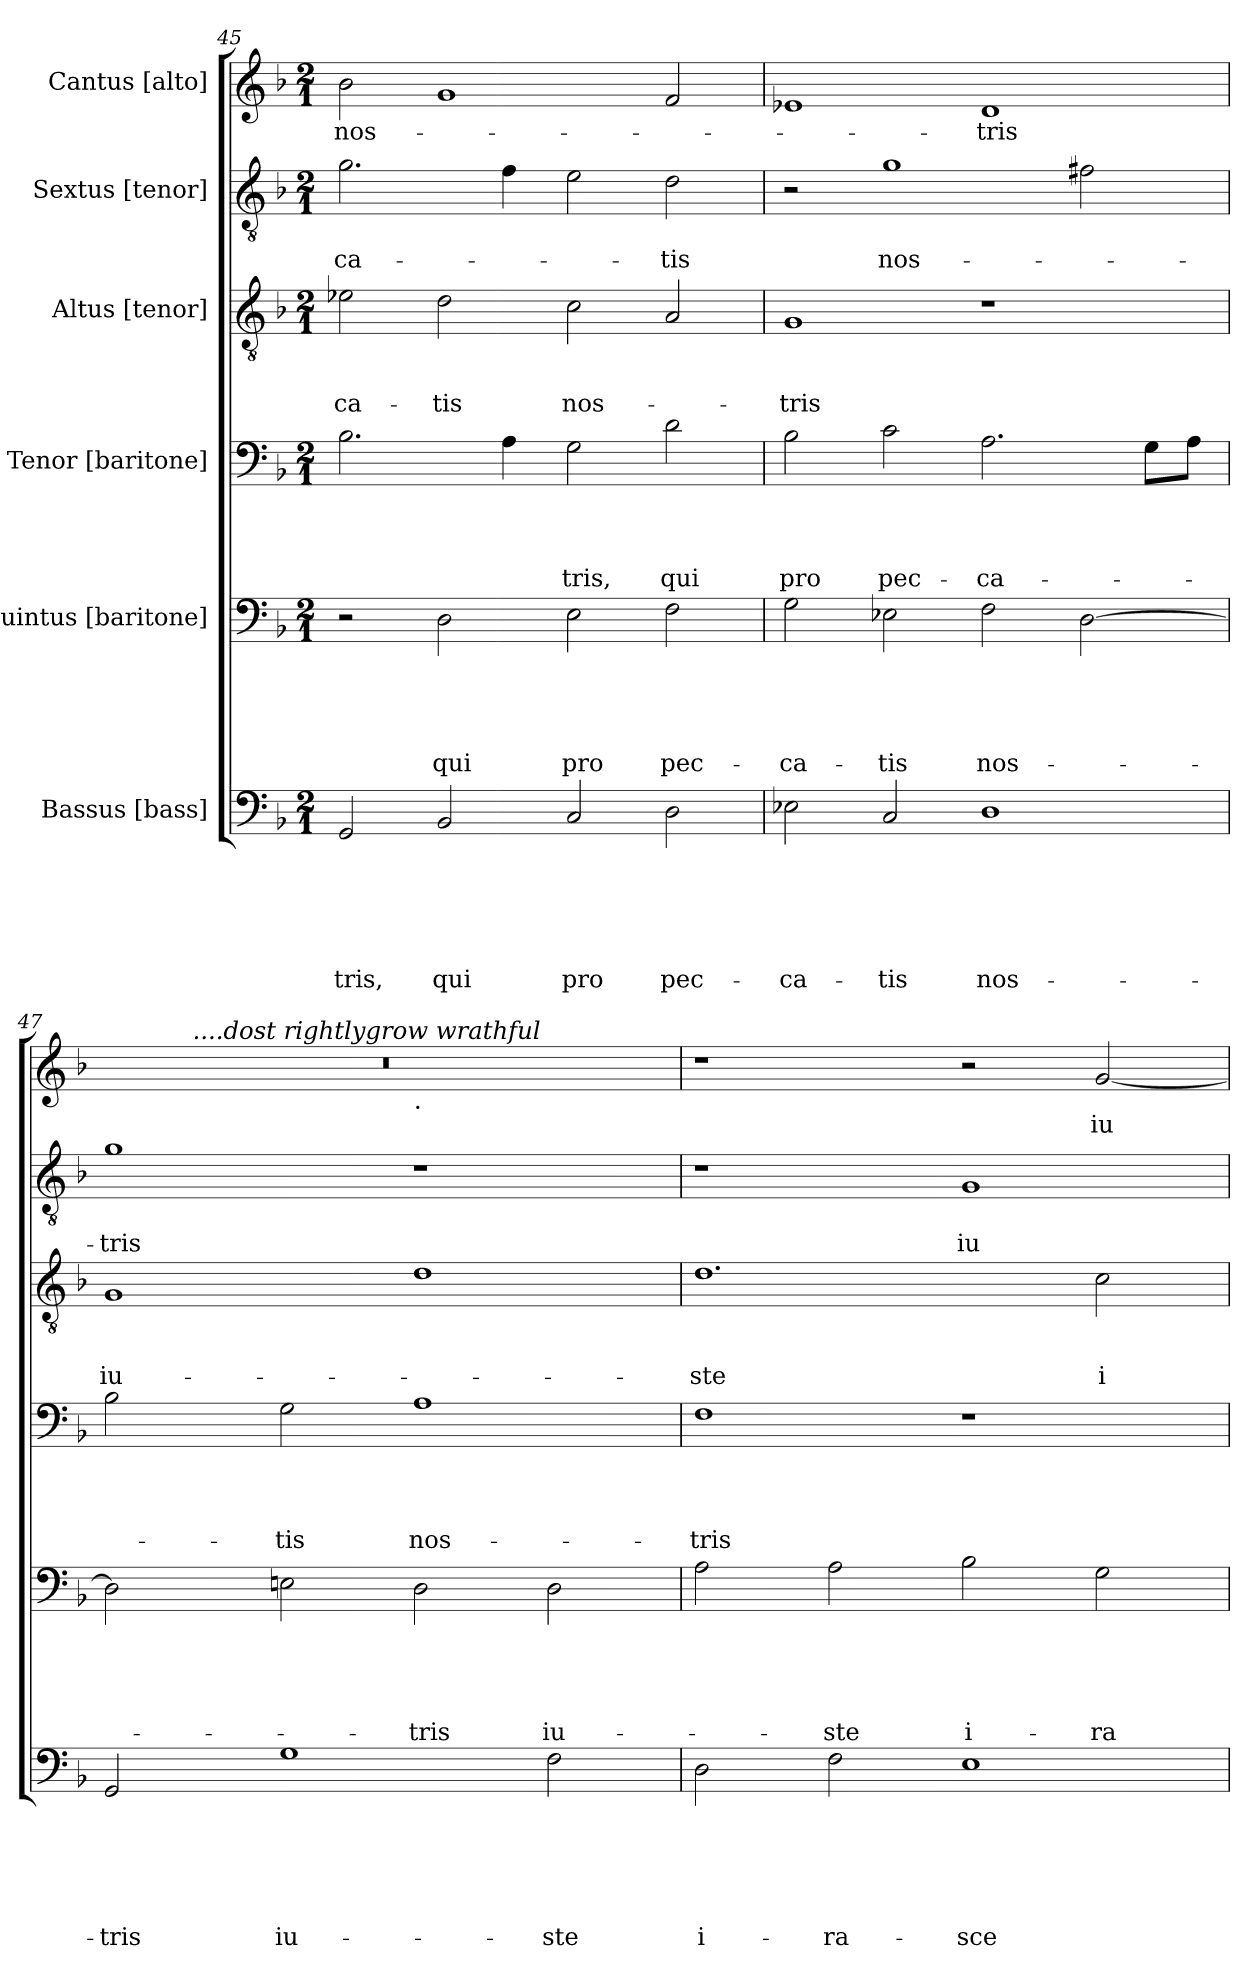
**kern	**text	**text	**text	**text	**text	**text	**kern	**text	**text	**text	**text	**text	**kern	**text	**text	**text	**text	**kern	**text	**text	**text	**kern	**text	**text	**kern	**text
*part6	*part6	*part6	*part6	*part6	*part6	*part6	*part5	*part5	*part5	*part5	*part5	*part5	*part4	*part4	*part4	*part4	*part4	*part3	*part3	*part3	*part3	*part2	*part2	*part2	*part1	*part1
*staff6	*staff6	*staff6	*staff6	*staff6	*staff6	*staff6	*staff5	*staff5	*staff5	*staff5	*staff5	*staff5	*staff4	*staff4	*staff4	*staff4	*staff4	*staff3	*staff3	*staff3	*staff3	*staff2	*staff2	*staff2	*staff1	*staff1
*I"Bassus [bass]	*	*	*	*	*	*	*I"Quintus [baritone]	*	*	*	*	*	*I"Tenor [baritone]	*	*	*	*	*I"Altus [tenor]	*	*	*	*I"Sextus [tenor]	*	*	*I"Cantus [alto]	*
*clefF4	*	*	*	*	*	*	*clefF4	*	*	*	*	*	*clefF4	*	*	*	*	*clefGv2	*	*	*	*clefGv2	*	*	*clefG2	*
*k[b-]	*	*	*	*	*	*	*k[b-]	*	*	*	*	*	*k[b-]	*	*	*	*	*k[b-]	*	*	*	*k[b-]	*	*	*k[b-]	*
*F:	*	*	*	*	*	*	*F:	*	*	*	*	*	*F:	*	*	*	*	*F:	*	*	*	*F:	*	*	*F:	*
*M2/1	*	*	*	*	*	*	*M2/1	*	*	*	*	*	*M2/1	*	*	*	*	*M2/1	*	*	*	*M2/1	*	*	*M2/1	*
=45	=45	=45	=45	=45	=45	=45	=45	=45	=45	=45	=45	=45	=45	=45	=45	=45	=45	=45	=45	=45	=45	=45	=45	=45	=45	=45
!	!	!	!	!	!	!LO:LY:b	!	!	!	!	!	!	!	!	!	!	!	!	!	!	!LO:LY:b	!	!	!LO:LY:b	!	!LO:LY:b
2GG/	.	.	.	.	.	-tris,	2r	.	.	.	.	.	2.B-\	.	.	.	.	2e-X\	.	.	-ca-	2.g\	.	-ca-	2b-\	nos-
!	!	!	!	!	!	!LO:LY:b	!	!	!	!	!	!LO:LY:b	!	!	!	!	!	!	!	!	!LO:LY:b	!	!	!	!	!
2BB-/	.	.	.	.	.	qui	2D\	.	.	.	.	qui	.	.	.	.	.	2d\	.	.	-tis	.	.	.	1g	.
.	.	.	.	.	.	.	.	.	.	.	.	.	4A\	.	.	.	.	.	.	.	.	4f\	.	.	.	.
!	!	!	!	!	!	!LO:LY:b	!	!	!	!	!	!LO:LY:b	!	!	!	!	!LO:LY:b	!	!	!	!LO:LY:b	!	!	!	!	!
2C/	.	.	.	.	.	pro	2E\	.	.	.	.	pro	2G\	.	.	.	-tris,	2c\	.	.	nos-	2e\	.	.	.	.
!	!	!	!	!	!	!LO:LY:b	!	!	!	!	!	!LO:LY:b	!	!	!	!	!LO:LY:b	!	!	!	!	!	!	!LO:LY:b	!	!
2D\	.	.	.	.	.	pec-	2F\	.	.	.	.	pec-	2d\	.	.	.	qui	2A/	.	.	.	2d\	.	-tis	2f/	.
!!LO:LB:g=z
=46	=46	=46	=46	=46	=46	=46	=46	=46	=46	=46	=46	=46	=46	=46	=46	=46	=46	=46	=46	=46	=46	=46	=46	=46	=46	=46
!	!	!	!	!	!	!LO:LY:b	!	!	!	!	!	!LO:LY:b	!	!	!	!	!LO:LY:b	!	!	!	!LO:LY:b	!	!	!	!	!
2E-X\	.	.	.	.	.	-ca-	2G\	.	.	.	.	-ca-	2B-\	.	.	.	pro	1G	.	.	-tris	2r	.	.	1e-X	.
!	!	!	!	!	!	!LO:LY:b	!	!	!	!	!	!LO:LY:b	!	!	!	!	!LO:LY:b	!	!	!	!	!	!	!LO:LY:b	!	!
2C/	.	.	.	.	.	-tis	2E-X\	.	.	.	.	-tis	2c\	.	.	.	pec-	.	.	.	.	1g	.	nos-	.	.
!	!	!	!	!	!	!LO:LY:b	!	!	!	!	!	!LO:LY:b	!	!	!	!	!LO:LY:b	!	!	!	!	!	!	!	!	!LO:LY:b
1D	.	.	.	.	.	nos-	2F\	.	.	.	.	nos-	2.A\	.	.	.	-ca-	1r	.	.	.	.	.	.	1d	-tris
.	.	.	.	.	.	.	[>2D\	.	.	.	.	.	.	.	.	.	.	.	.	.	.	2f#X\	.	.	.	.
.	.	.	.	.	.	.	.	.	.	.	.	.	8G\L	.	.	.	.	.	.	.	.	.	.	.	.	.
.	.	.	.	.	.	.	.	.	.	.	.	.	8A\J	.	.	.	.	.	.	.	.	.	.	.	.	.
=47	=47	=47	=47	=47	=47	=47	=47	=47	=47	=47	=47	=47	=47	=47	=47	=47	=47	=47	=47	=47	=47	=47	=47	=47	=47	=47
!	!	!	!	!	!	!LO:LY:b	!	!	!	!	!	!	!	!	!	!	!	!	!	!	!LO:LY:b	!	!	!LO:LY:b	!	!
*	*	*	*	*	*	*	*	*	*	*	*	*	*	*	*	*	*	*	*	*	*	*	*	*	*^	*
*	*	*	*	*	*	*	*	*	*	*	*	*	*	*	*	*	*	*	*	*	*	*	*	*	*	*^	*
2GG/	.	.	.	.	.	-tris	2D\]	.	.	.	.	.	2B-\	.	.	.	.	1G	.	.	iu-	1g	.	-tris	0r	4ryy	1ryy	.
!	!	!	!	!	!	!	!	!	!	!	!	!	!	!	!	!	!	!	!	!	!	!	!	!	!	!LO:TX:a:i:t=....dost rightlygrow wrathful	!	!
.	.	.	.	.	.	.	.	.	.	.	.	.	.	.	.	.	.	.	.	.	.	.	.	.	.	1..ryy	.	.
!	!	!	!	!	!	!LO:LY:b	!	!	!	!	!	!	!	!	!	!	!LO:LY:b	!	!	!	!	!	!	!	!	!	!	!
1G	.	.	.	.	.	iu-	2En\	.	.	.	.	.	2G\	.	.	.	-tis	.	.	.	.	.	.	.	.	.	.	.
!	!	!	!	!	!	!	!	!	!	!	!	!	!	!	!	!	!	!	!	!	!	!	!	!	!	!	!LO:TX:b:t=.	!
!	!	!	!	!	!	!	!	!	!	!	!	!LO:LY:b	!	!	!	!	!LO:LY:b	!	!	!	!	!	!	!	!	!	!	!
.	.	.	.	.	.	.	2D\	.	.	.	.	-tris	1A	.	.	.	nos-	1d	.	.	.	1r	.	.	.	.	1ryy	.
!	!	!	!	!	!	!LO:LY:b	!	!	!	!	!	!LO:LY:b	!	!	!	!	!	!	!	!	!	!	!	!	!	!	!	!
2F\	.	.	.	.	.	-ste	2D\	.	.	.	.	iu-	.	.	.	.	.	.	.	.	.	.	.	.	.	.	.	.
=48	=48	=48	=48	=48	=48	=48	=48	=48	=48	=48	=48	=48	=48	=48	=48	=48	=48	=48	=48	=48	=48	=48	=48	=48	=48	=48	=48	=48
!	!	!	!	!	!	!LO:LY:b	!	!	!	!	!	!	!	!	!	!	!LO:LY:b	!	!	!	!LO:LY:b	!	!	!	!	!	!	!
*	*	*	*	*	*	*	*	*	*	*	*	*	*	*	*	*	*	*	*	*	*	*	*	*	*v	*v	*v	*
2D\	.	.	.	.	.	i-	2A\	.	.	.	.	.	1F	.	.	.	-tris	1.d	.	.	-ste	1r	.	.	1r	.
!	!	!	!	!	!	!LO:LY:b	!	!	!	!	!	!LO:LY:b	!	!	!	!	!	!	!	!	!	!	!	!	!	!
2F\	.	.	.	.	.	-ra-	2A\	.	.	.	.	-ste	.	.	.	.	.	.	.	.	.	.	.	.	.	.
!	!	!	!	!	!	!LO:LY:b	!	!	!	!	!	!LO:LY:b	!	!	!	!	!	!	!	!	!	!	!	!LO:LY:b	!	!
1E	.	.	.	.	.	-sce-	2B-\	.	.	.	.	i-	1r	.	.	.	.	.	.	.	.	1G	.	iu-	2r	.
!	!	!	!	!	!	!	!	!	!	!	!	!LO:LY:b	!	!	!	!	!	!	!	!	!LO:LY:b	!	!	!	!	!LO:LY:b
.	.	.	.	.	.	.	2G\	.	.	.	.	-ra-	.	.	.	.	.	2c\	.	.	i-	.	.	.	[<2g/	iu-
=	=	=	=	=	=	=	=	=	=	=	=	=	=	=	=	=	=	=	=	=	=	=	=	=	=	=
*-	*-	*-	*-	*-	*-	*-	*-	*-	*-	*-	*-	*-	*-	*-	*-	*-	*-	*-	*-	*-	*-	*-	*-	*-	*-	*-
